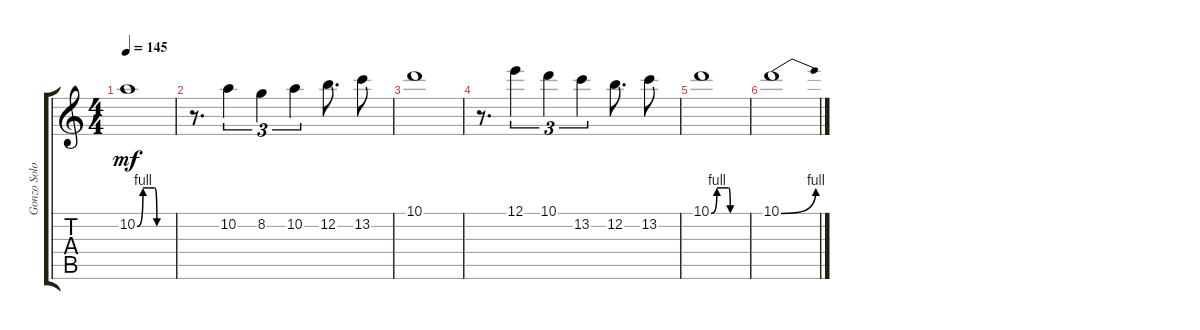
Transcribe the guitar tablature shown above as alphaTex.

\track ("Gonzo Solo" "Gonzo Solo") {instrument overdrivenguitar}
\staff {score tabs}
\tuning (E4 B3 G3 D3 A2 E2) {hide}
\ts (4 4)
\tempo 145
\clef g2
\ks c
10.2{be (custom 0 0 10 4 20 4 30 4 34 0 60 0)}.1{dy mf} |
r.8{d} 10.2.4{tu (3 2)} 8.2.4{tu (3 2)} 10.2.4{tu (3 2)} 12.2.8{d} 13.2.8 |
10.1.1 |
r.8{d} 12.1.4{tu (3 2)} 10.1.4{tu (3 2)} 13.2.4{tu (3 2)} 12.2.8{d} 13.2.8 |
10.1{be (custom 0 0 10 4 20 4 30 4 33 0 60 0)}.1 |
10.1{be (bend 0 0 60 4)}.1
